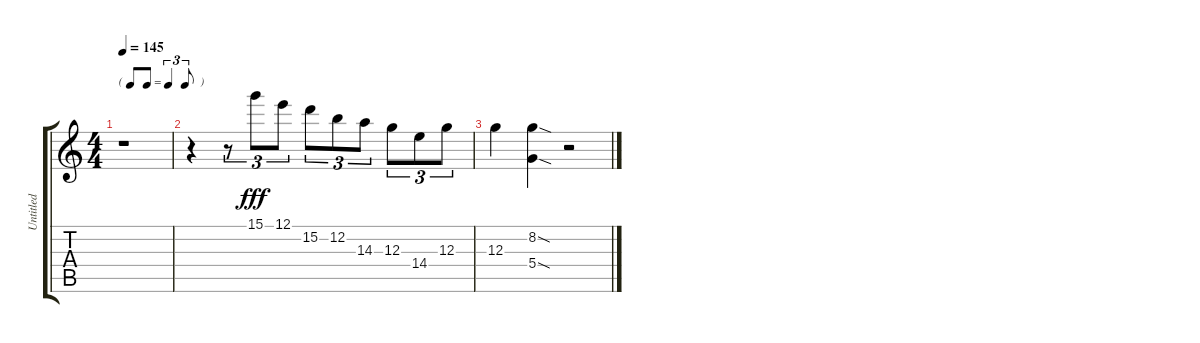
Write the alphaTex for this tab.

\track ("Untitled" "Untitled") {instrument acousticguitarnylon}
\staff {score tabs}
\tuning (E4 B3 G3 D3 A2 E2) {hide}
\ts (4 4)
\tf triplet8th
\tempo 145
\clef g2
\ks c
r.1{dy f} |
r.4 r.8{tu (3 2)} 15.1.8{tu (3 2) dy fff} 12.1.8{tu (3 2)} 15.2.8{tu (3 2)} 12.2.8{tu (3 2)} 14.3.8{tu (3 2)} 12.3.8{tu (3 2)} 14.4.8{tu (3 2)} 12.3.8{tu (3 2)} |
12.3.4 (8.2{sod} 5.4{sod}).4 r.2
